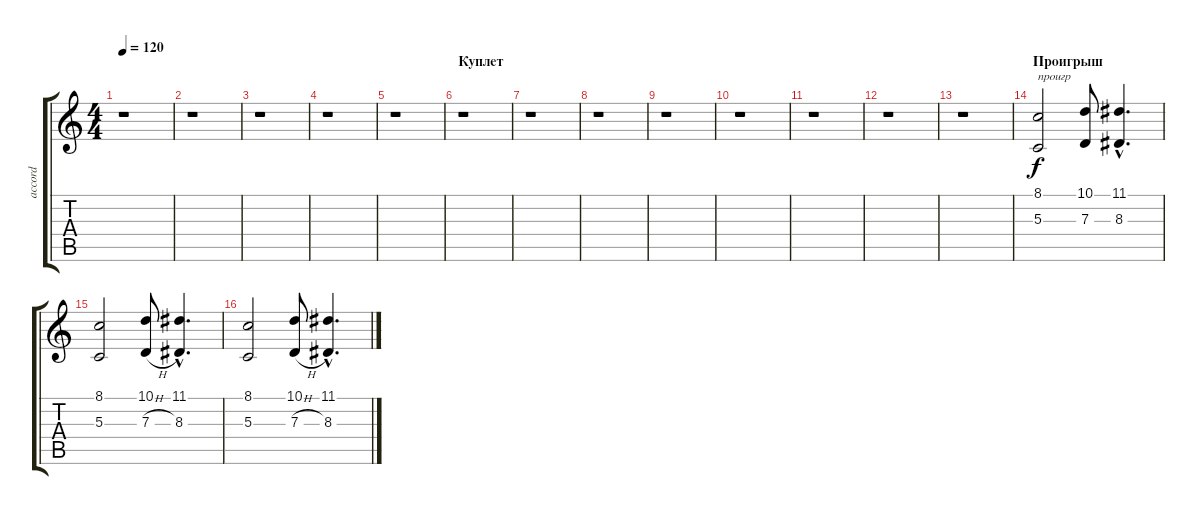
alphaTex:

\track ("accord" "accord") {instrument accordion}
\staff {score tabs}
\tuning (E4 B3 G3 D3 A2 E2) {hide}
\ts (4 4)
\tempo 120
\clef g2
\ks c
r.1{dy f} |
r.1 |
r.1 |
r.1 |
r.1 |
\section ("" "Куплет")
r.1 |
r.1 |
r.1 |
r.1 |
r.1 |
r.1 |
r.1 |
r.1 |
\section ("" "Проигрыш")
(8.1 5.3).2{txt "проигр"} (10.1 7.3).8 (11.1{hac} 8.3{hac}).4{d} |
(8.1 5.3).2 (10.1 7.3{h}).8 (11.1{hac} 8.3{hac}).4{d} |
(8.1 5.3).2 (10.1 7.3{h}).8 (11.1{hac} 8.3{hac}).4{d}
